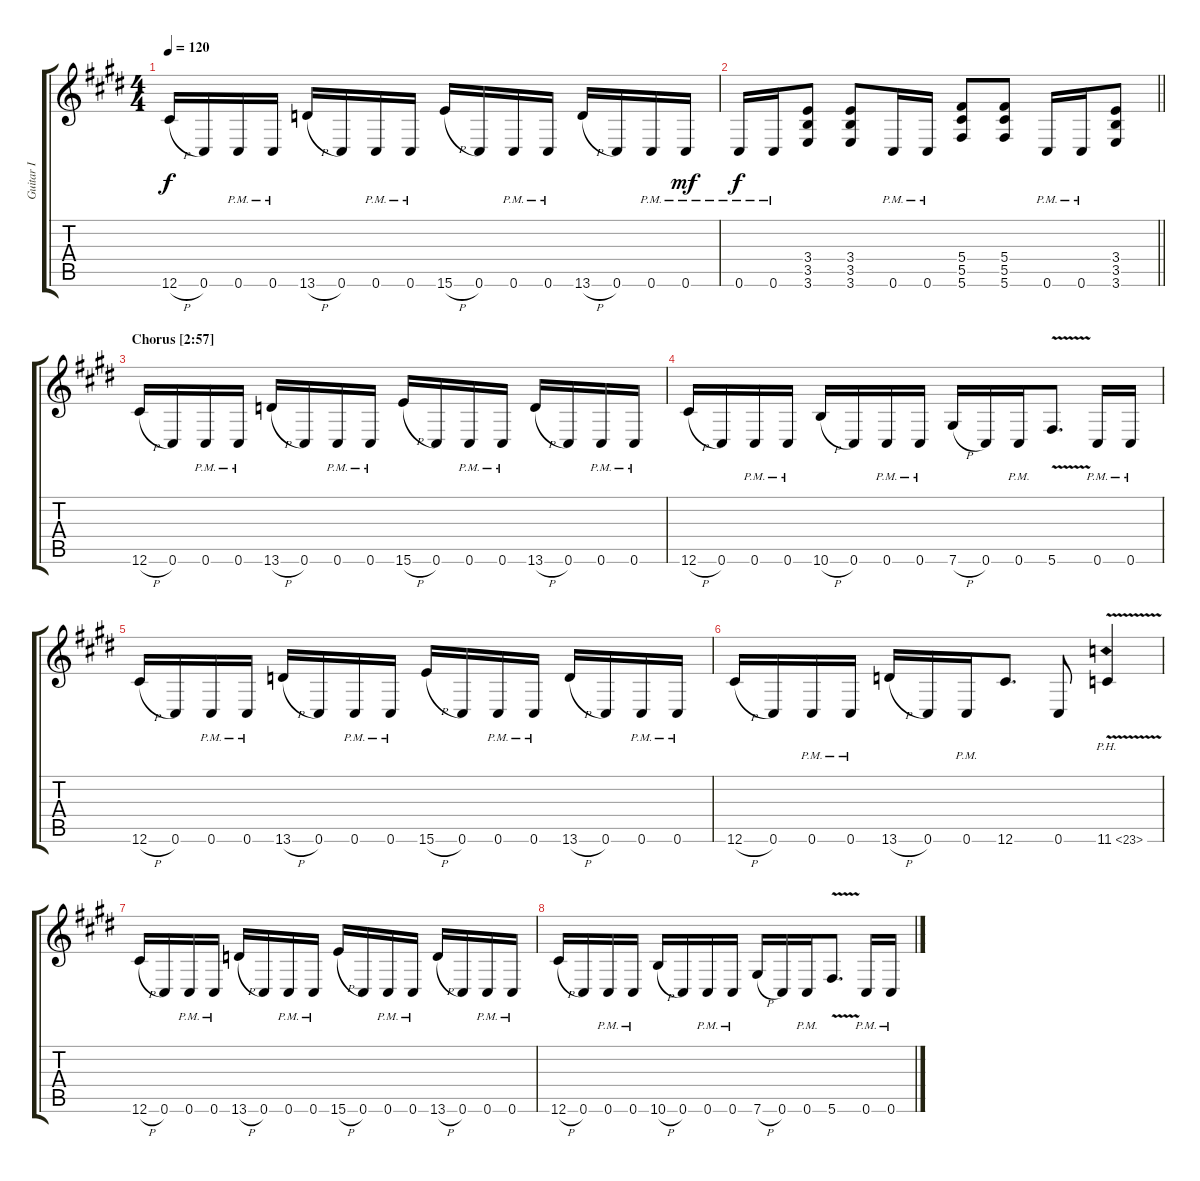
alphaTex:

\track ("Guitar I" "Guitar I") {instrument distortionguitar}
\staff {score tabs}
\tuning (Eb4 Bb3 Gb3 Db3 Ab2 Db2) {hide}
\ts (4 4)
\tempo 120
\clef g2
\ks c#minor
12.6{h}.16{dy f} 0.6.16 0.6{pm}.16 0.6{pm}.16 13.6{h}.16 0.6.16 0.6{pm}.16 0.6{pm}.16 15.6{h}.16 0.6.16 0.6{pm}.16 0.6{pm}.16 13.6{h}.16 0.6.16 0.6{pm}.16 0.6{pm}.16{dy mf} |
\barLineRight lightlight
0.6{pm}.16{dy f} 0.6{pm}.16 (3.4 3.5 3.6).8 (3.4 3.5 3.6).8 0.6{pm}.16 0.6{pm}.16 (5.4 5.5 5.6).8 (5.4 5.5 5.6).8 0.6{pm}.16 0.6{pm}.16 (3.4 3.5 3.6).8 |
\section ("" "Chorus [2:57]")
12.6{h}.16 0.6.16 0.6{pm}.16 0.6{pm}.16 13.6{h}.16 0.6.16 0.6{pm}.16 0.6{pm}.16 15.6{h}.16 0.6.16 0.6{pm}.16 0.6{pm}.16 13.6{h}.16 0.6.16 0.6{pm}.16 0.6{pm}.16 |
12.6{h}.16 0.6.16 0.6{pm}.16 0.6{pm}.16 10.6{h}.16 0.6.16 0.6{pm}.16 0.6{pm}.16 7.6{h}.16 0.6.16 0.6{pm}.16 5.6{v}.8{d} 0.6{pm}.16 0.6{pm}.16 |
12.6{h}.16 0.6.16 0.6{pm}.16 0.6{pm}.16 13.6{h}.16 0.6.16 0.6{pm}.16 0.6{pm}.16 15.6{h}.16 0.6.16 0.6{pm}.16 0.6{pm}.16 13.6{h}.16 0.6.16 0.6{pm}.16 0.6{pm}.16 |
12.6{h}.16 0.6.16 0.6{pm}.16 0.6{pm}.16 13.6{h}.16 0.6.16 0.6{pm}.16 12.6.8{d} 0.6.8 11.6{ph 12 v}.4 |
12.6{h}.16 0.6.16 0.6{pm}.16 0.6{pm}.16 13.6{h}.16 0.6.16 0.6{pm}.16 0.6{pm}.16 15.6{h}.16 0.6.16 0.6{pm}.16 0.6{pm}.16 13.6{h}.16 0.6.16 0.6{pm}.16 0.6{pm}.16 |
12.6{h}.16 0.6.16 0.6{pm}.16 0.6{pm}.16 10.6{h}.16 0.6.16 0.6{pm}.16 0.6{pm}.16 7.6{h}.16 0.6.16 0.6{pm}.16 5.6{v}.8{d} 0.6{pm}.16 0.6{pm}.16
